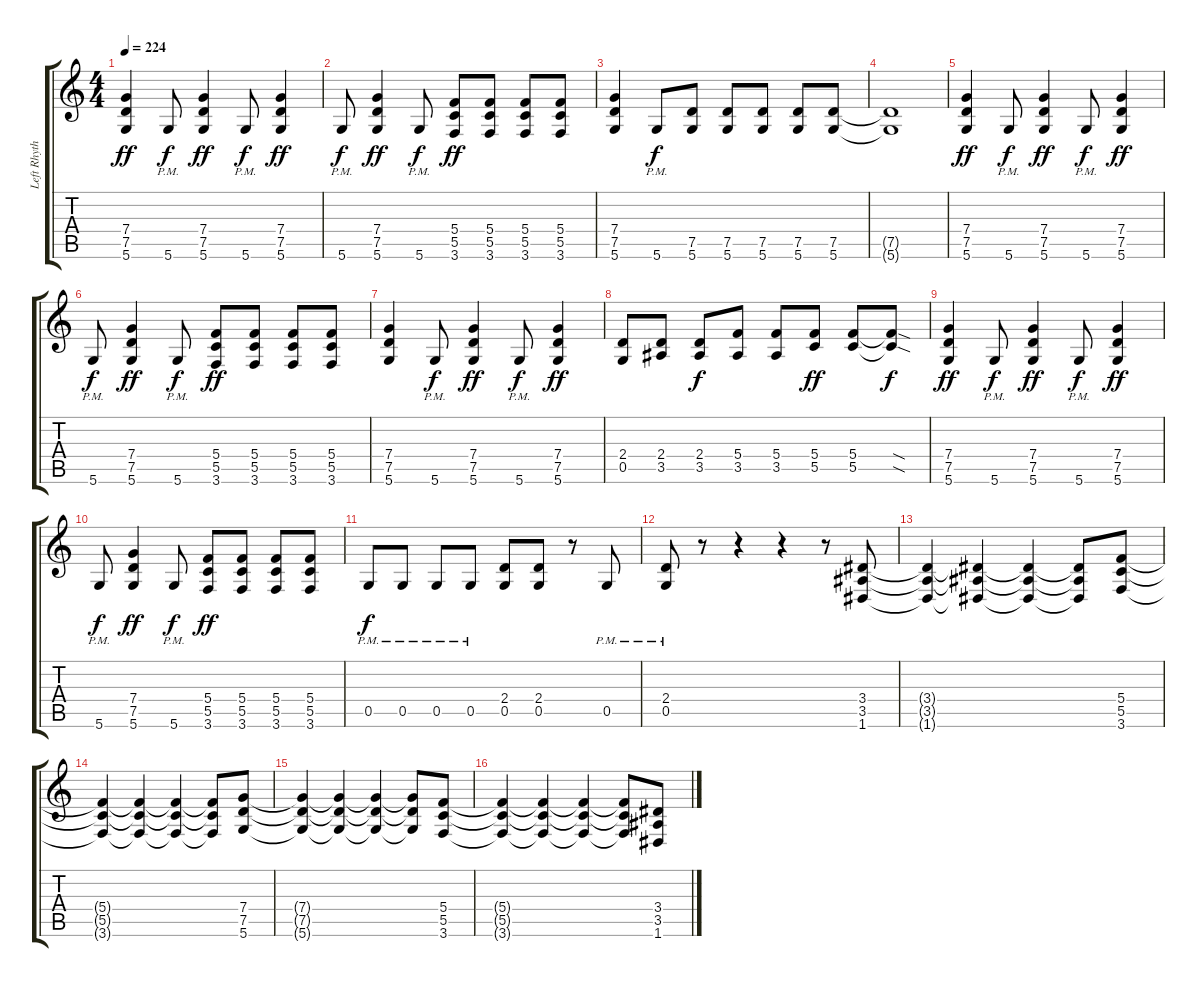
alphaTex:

\track ("Left Rhythm" "Left Rhyth") {instrument overdrivenguitar}
\staff {score tabs}
\tuning (D4 A3 F3 C3 G2 D2) {hide}
\ts (4 4)
\tempo 224
\clef g2
\ks c
(7.4 7.5 5.6).4{dy ff} 5.6{pm}.8{dy f} (7.4 7.5 5.6).4{dy ff} 5.6{pm}.8{dy f} (7.4 7.5 5.6).4{dy ff} |
5.6{pm}.8{dy f} (7.4 7.5 5.6).4{dy ff} 5.6{pm}.8{dy f} (5.4 5.5 3.6).8{dy ff} (5.4 5.5 3.6).8 (5.4 5.5 3.6).8 (5.4 5.5 3.6).8 |
(7.4 7.5 5.6).4 5.6{pm}.8{dy f} (7.5 5.6).8 (7.5 5.6).8 (7.5 5.6).8 (7.5 5.6).8 (7.5 5.6).8 |
(7.5{t} 5.6{t}).1 |
(7.4 7.5 5.6).4{dy ff} 5.6{pm}.8{dy f} (7.4 7.5 5.6).4{dy ff} 5.6{pm}.8{dy f} (7.4 7.5 5.6).4{dy ff} |
5.6{pm}.8{dy f} (7.4 7.5 5.6).4{dy ff} 5.6{pm}.8{dy f} (5.4 5.5 3.6).8{dy ff} (5.4 5.5 3.6).8 (5.4 5.5 3.6).8 (5.4 5.5 3.6).8 |
(7.4 7.5 5.6).4 5.6{pm}.8{dy f} (7.4 7.5 5.6).4{dy ff} 5.6{pm}.8{dy f} (7.4 7.5 5.6).4{dy ff} |
(2.4 0.5).8 (2.4 3.5).8 (2.4 3.5).8{dy f} (5.4 3.5).8 (5.4 3.5).8 (5.4 5.5).8{dy ff} (5.4 5.5).8 (5.4{sod t} 5.5{sod t}).8{dy f} |
(7.4 7.5 5.6).4{dy ff} 5.6{pm}.8{dy f} (7.4 7.5 5.6).4{dy ff} 5.6{pm}.8{dy f} (7.4 7.5 5.6).4{dy ff} |
5.6{pm}.8{dy f} (7.4 7.5 5.6).4{dy ff} 5.6{pm}.8{dy f} (5.4 5.5 3.6).8{dy ff} (5.4 5.5 3.6).8 (5.4 5.5 3.6).8 (5.4 5.5 3.6).8 |
0.5{pm}.8{dy f} 0.5{pm}.8 0.5{pm}.8 0.5{pm}.8 (2.4 0.5).8 (2.4 0.5).8 r.8 0.5{pm}.8 |
(2.4{pm} 0.5{pm}).8 r.8 r.4 r.4 r.8 (3.4 3.5 1.6).8 |
(3.4{t} 3.5{t} 1.6{t}).4 (3.4{t} 3.5{t} 1.6{t}).4 (3.4{t} 3.5{t} 1.6{t}).4 (3.4{t} 3.5{t} 1.6{t}).8 (5.4 5.5 3.6).8 |
(5.4{t} 5.5{t} 3.6{t}).4 (5.4{t} 5.5{t} 3.6{t}).4 (5.4{t} 5.5{t} 3.6{t}).4 (5.4{t} 5.5{t} 3.6{t}).8 (7.4 7.5 5.6).8 |
(7.4{t} 7.5{t} 5.6{t}).4 (7.4{t} 7.5{t} 5.6{t}).4 (7.4{t} 7.5{t} 5.6{t}).4 (7.4{t} 7.5{t} 5.6{t}).8 (5.4 5.5 3.6).8 |
(5.4{t} 5.5{t} 3.6{t}).4 (5.4{t} 5.5{t} 3.6{t}).4 (5.4{t} 5.5{t} 3.6{t}).4 (5.4{t} 5.5{t} 3.6{t}).8 (3.4 3.5 1.6).8
